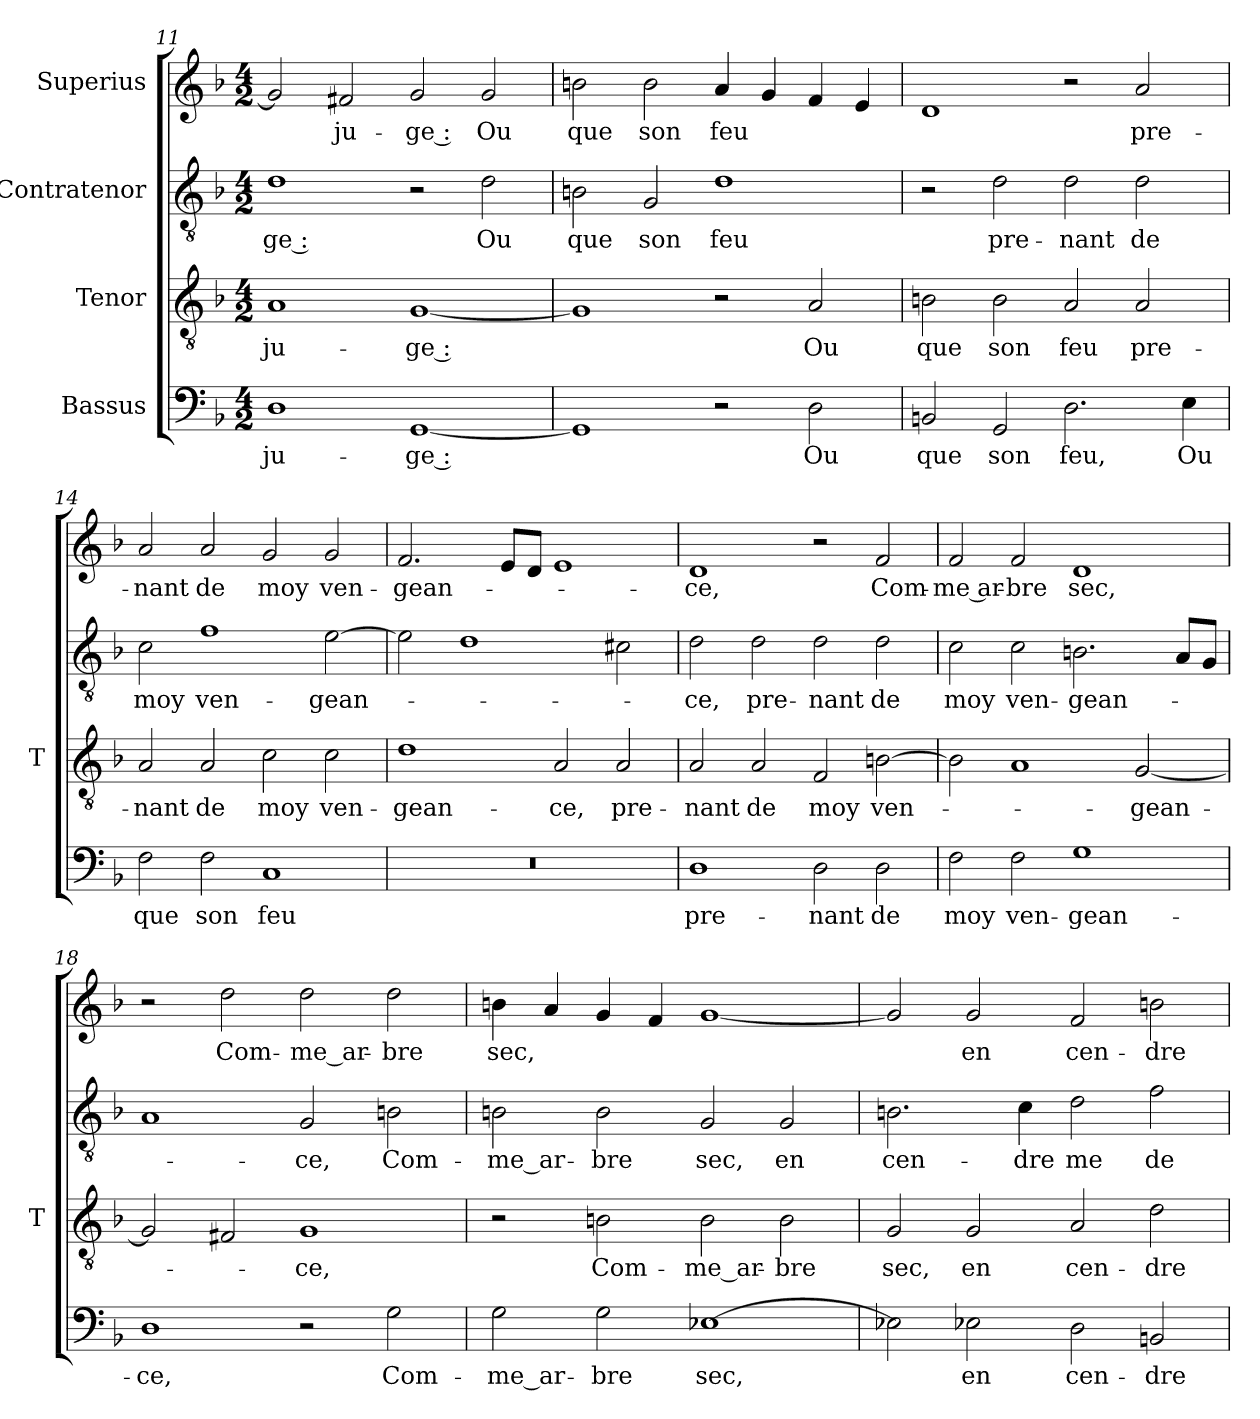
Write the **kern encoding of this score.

**kern	**text	**kern	**text	**kern	**text	**kern	**text
*part4	*part4	*part3	*part3	*part2	*part2	*part1	*part1
*staff4	*staff4	*staff3	*staff3	*staff2	*staff2	*staff1	*staff1
*I"Bassus	*	*I"Tenor	*	*I"Contratenor	*	*I"Superius	*
*	*	*I'T	*	*	*	*	*
*clefF4	*	*clefGv2	*	*clefGv2	*	*clefG2	*
*k[b-]	*	*k[b-]	*	*k[b-]	*	*k[b-]	*
*M4/2	*	*M4/2	*	*M4/2	*	*M4/2	*
=11	=11	=11	=11	=11	=11	=11	=11
1D	ju-	1A	ju-	1d	-ge :	2g]	.
.	.	.	.	.	.	2f#X	ju-
[1GG	-ge :	[1G	-ge :	2r	.	2g	-ge :
.	.	.	.	2d	-Ou	2g	-Ou
=12	=12	=12	=12	=12	=12	=12	=12
1GG]	.	1G]	.	2B	-que	2b	-que
.	.	.	.	2G	-son	2b	-son
2r	.	2r	.	1d	-feu	4a	-feu
.	.	.	.	.	.	4g	.
2D	-Ou	2A	-Ou	.	.	4f	.
.	.	.	.	.	.	4e	.
=13	=13	=13	=13	=13	=13	=13	=13
2BB	-que	2B	-que	2r	.	1d	.
2GG	-son	2B	-son	2d	pre-	.	.
2.D	-feu,	2A	-feu	2d	-nant	2r	.
.	.	2A	pre-	2d	-de	2a	pre-
4E	-Ou	.	.	.	.	.	.
=14	=14	=14	=14	=14	=14	=14	=14
2F	-que	2A	-nant	2c	-moy	2a	-nant
2F	-son	2A	-de	1f	ven-	2a	-de
1C	-feu	2c	-moy	.	.	2g	-moy
.	.	2c	ven-	[2e	gean-	2g	ven-
=15	=15	=15	=15	=15	=15	=15	=15
0r	.	1d	gean-	2e]	.	2.f	gean-
.	.	.	.	1d	.	.	.
.	.	.	.	.	.	8eL	.
.	.	.	.	.	.	8dJ	.
.	.	2A	-ce,	.	.	1e	.
.	.	2A	pre-	2c#X	.	.	.
=16	=16	=16	=16	=16	=16	=16	=16
1D	pre-	2A	-nant	2d	-ce,	1d	-ce,
.	.	2A	-de	2d	pre-	.	.
2D	-nant	2F	-moy	2d	-nant	2r	.
2D	-de	[2B	ven-	2d	-de	2f	Com-
=17	=17	=17	=17	=17	=17	=17	=17
2F	-moy	2B]	.	2c	-moy	2f	me ar-
2F	ven-	1A	.	2c	ven-	2f	-bre
1G	gean-	.	.	2.B	gean-	1d	-sec,
.	.	[2G	gean-	.	.	.	.
.	.	.	.	8AL	.	.	.
.	.	.	.	8GJ	.	.	.
=18	=18	=18	=18	=18	=18	=18	=18
1D	-ce,	2G]	.	1A	.	2r	.
.	.	2F#X	.	.	.	2dd	Com-
2r	.	1G	-ce,	2G	-ce,	2dd	me_ar-
2G	Com-	.	.	2B	Com-	2dd	-bre
=19	=19	=19	=19	=19	=19	=19	=19
2G	me_ar-	2r	.	2B	me_ar-	4b	-sec,
.	.	.	.	.	.	4a	.
2G	-bre	2B	Com-	2B	-bre	4g	.
.	.	.	.	.	.	4f	.
[1E-X	-sec,	2B	me_ar-	2G	-sec,	[1g	.
.	.	2B	-bre	2G	-en	.	.
=20	=20	=20	=20	=20	=20	=20	=20
2E-X]	.	2G	-sec,	2.B	cen-	2g]	.
2E-X	-en	2G	-en	.	.	2g	-en
.	.	.	.	4c	-dre	.	.
2D	cen-	2A	cen-	2d	-me	2f	cen-
2BB	-dre	2d	-dre	2f	de-	2b	-dre
=	=	=	=	=	=	=	=
*-	*-	*-	*-	*-	*-	*-	*-
